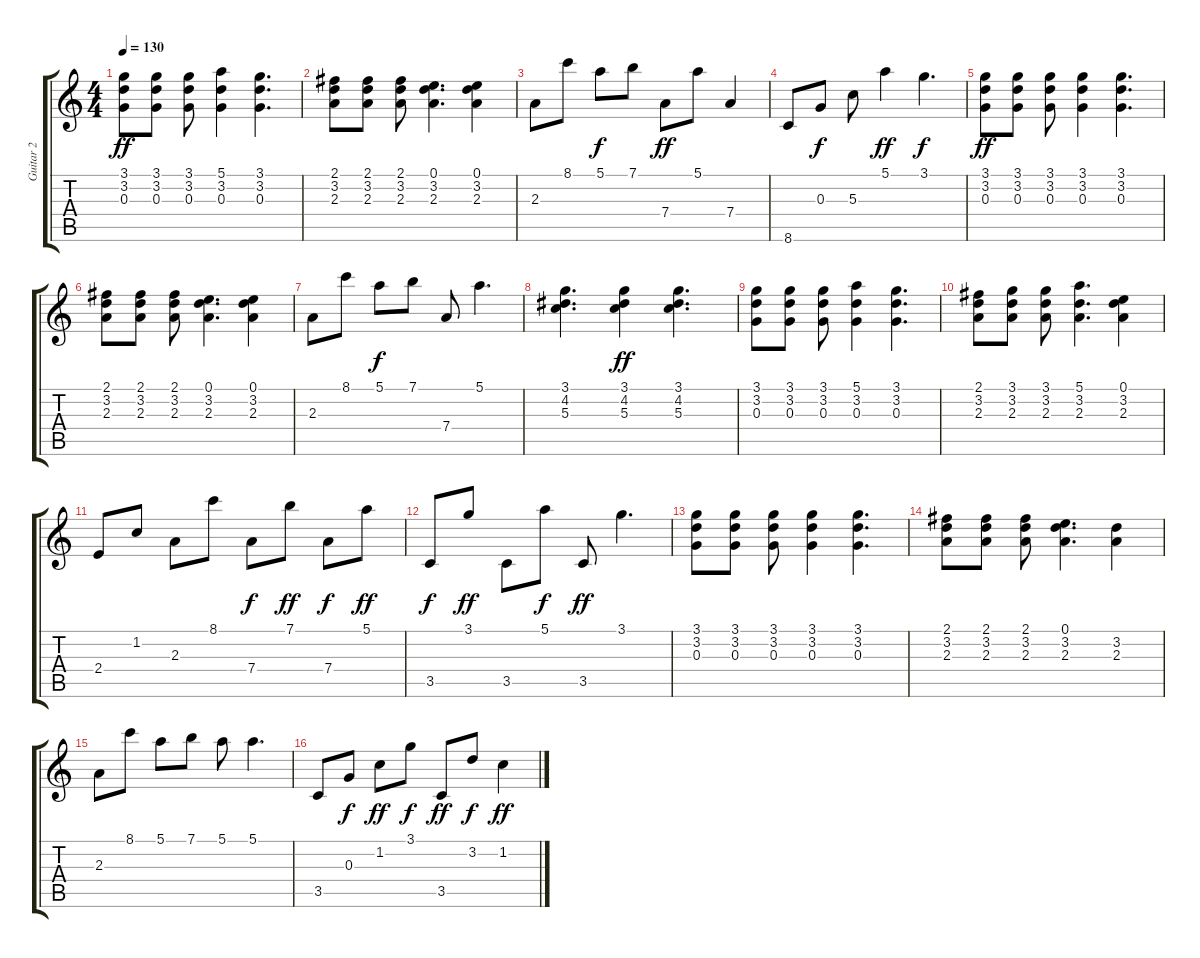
\track ("Guitar 2" "Guitar 2") {instrument overdrivenguitar}
\staff {score tabs}
\tuning (E4 B3 G3 D3 A2 E2) {hide}
\ts (4 4)
\tempo 130
\clef g2
\ks c
(3.1 3.2 0.3).8{dy ff} (3.1 3.2 0.3).8 (3.1 3.2 0.3).8 (5.1 3.2 0.3).4 (3.1 3.2 0.3).4{d} |
(2.1 3.2 2.3).8 (2.1 3.2 2.3).8 (2.1 3.2 2.3).8 (0.1 3.2 2.3).4{d} (0.1 3.2 2.3).4 |
2.3.8 8.1.8 5.1.8{dy f} 7.1.8 7.4.8{dy ff} 5.1.8 7.4.4 |
8.6.8 0.3.8{dy f} 5.3.8 5.1.4{dy ff} 3.1.4{d dy f} |
(3.1 3.2 0.3).8{dy ff} (3.1 3.2 0.3).8 (3.1 3.2 0.3).8 (3.1 3.2 0.3).4 (3.1 3.2 0.3).4{d} |
(2.1 3.2 2.3).8 (2.1 3.2 2.3).8 (2.1 3.2 2.3).8 (0.1 3.2 2.3).4{d} (0.1 3.2 2.3).4 |
2.3.8 8.1.8 5.1.8{dy f} 7.1.8 7.4.8 5.1.4{d} |
(3.1 4.2 5.3).4{d} (3.1 4.2 5.3).4{dy ff} (3.1 4.2 5.3).4{d} |
(3.1 3.2 0.3).8 (3.1 3.2 0.3).8 (3.1 3.2 0.3).8 (5.1 3.2 0.3).4 (3.1 3.2 0.3).4{d} |
(2.1 3.2 2.3).8 (3.1 3.2 2.3).8 (3.1 3.2 2.3).8 (5.1 3.2 2.3).4{d} (0.1 3.2 2.3).4 |
2.4.8 1.2.8 2.3.8 8.1.8 7.4.8{dy f} 7.1.8{dy ff} 7.4.8{dy f} 5.1.8{dy ff} |
3.5.8{dy f} 3.1.8{dy ff} 3.5.8 5.1.8{dy f} 3.5.8{dy ff} 3.1.4{d} |
(3.1 3.2 0.3).8 (3.1 3.2 0.3).8 (3.1 3.2 0.3).8 (3.1 3.2 0.3).4 (3.1 3.2 0.3).4{d} |
(2.1 3.2 2.3).8 (2.1 3.2 2.3).8 (2.1 3.2 2.3).8 (0.1 3.2 2.3).4{d} (3.2 2.3).4 |
2.3.8 8.1.8 5.1.8 7.1.8 5.1.8 5.1.4{d} |
3.5.8 0.3.8{dy f} 1.2.8{dy ff} 3.1.8{dy f} 3.5.8{dy ff} 3.2.8{dy f} 1.2.4{dy ff}
